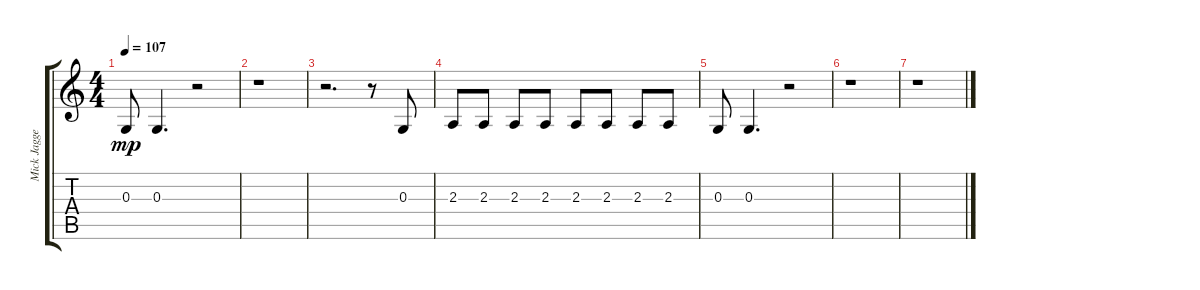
\track ("Mick Jagger" "Mick Jagge") {instrument clarinet}
\staff {score tabs}
\tuning (E4 B3 G3 D3 A2 E2) {hide}
\ts (4 4)
\tempo 107
\clef g2
\ks c
0.3.8{dy mp} 0.3.4{d} r.2 |
r.1 |
r.2{d} r.8 0.3.8 |
2.3.8 2.3.8 2.3.8 2.3.8 2.3.8 2.3.8 2.3.8 2.3.8 |
0.3.8 0.3.4{d} r.2 |
r.1 |
r.1
